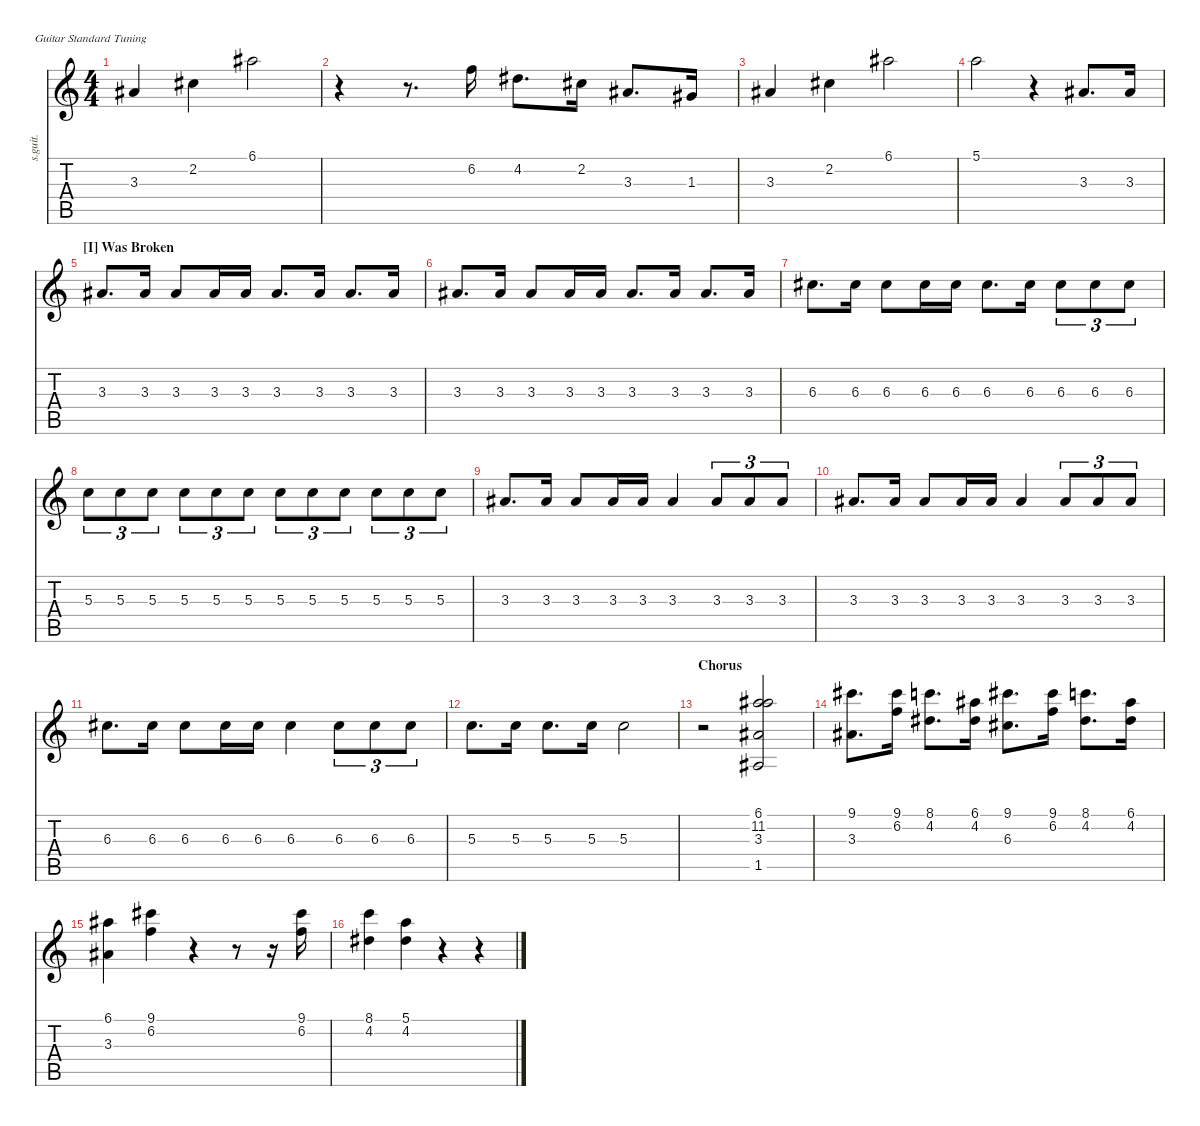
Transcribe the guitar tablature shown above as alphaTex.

\defaultSystemsLayout 4
\hideDynamics
\bracketExtendMode nobrackets
\track ("Dan Reynolds - Vocals" "s.guit.") {instrument lead6voice}
\staff {score tabs}
\tuning (E4 B3 G3 D3 A2 E2)
\displaytranspose 12
\ts (4 4)
\tempo (125 hide)
\clef g2
\ks c
3.3{acc #}.4{lyrics (0 "") lyrics (1 "") lyrics (2 "") lyrics (3 "") lyrics (4 "") dy f} 2.2{acc #}.4{lyrics (0 "") lyrics (1 "") lyrics (2 "") lyrics (3 "") lyrics (4 "")} 6.1{acc #}.2{lyrics (0 "") lyrics (1 "") lyrics (2 "") lyrics (3 "") lyrics (4 "")} |
r.4 r.8{d} 6.2.16{lyrics (0 "") lyrics (1 "") lyrics (2 "") lyrics (3 "") lyrics (4 "")} 4.2{acc #}.8{d lyrics (0 "") lyrics (1 "") lyrics (2 "") lyrics (3 "") lyrics (4 "")} 2.2{acc #}.16{lyrics (0 "") lyrics (1 "") lyrics (2 "") lyrics (3 "") lyrics (4 "")} 3.3{acc #}.8{d lyrics (0 "") lyrics (1 "") lyrics (2 "") lyrics (3 "") lyrics (4 "")} 1.3{acc #}.16{lyrics (0 "") lyrics (1 "") lyrics (2 "") lyrics (3 "") lyrics (4 "")} |
3.3{acc #}.4{lyrics (0 "") lyrics (1 "") lyrics (2 "") lyrics (3 "") lyrics (4 "")} 2.2{acc #}.4{lyrics (0 "") lyrics (1 "") lyrics (2 "") lyrics (3 "") lyrics (4 "")} 6.1{acc #}.2{lyrics (0 "") lyrics (1 "") lyrics (2 "") lyrics (3 "") lyrics (4 "")} |
5.1.2{lyrics (0 "") lyrics (1 "") lyrics (2 "") lyrics (3 "") lyrics (4 "")} r.4 3.3{acc #}.8{d lyrics (0 "") lyrics (1 "") lyrics (2 "") lyrics (3 "") lyrics (4 "")} 3.3{acc #}.16{lyrics (0 "") lyrics (1 "") lyrics (2 "") lyrics (3 "") lyrics (4 "")} |
\section ("I" "Was Broken")
3.3{acc #}.8{d lyrics (0 "") lyrics (1 "") lyrics (2 "") lyrics (3 "") lyrics (4 "")} 3.3{acc #}.16{lyrics (0 "") lyrics (1 "") lyrics (2 "") lyrics (3 "") lyrics (4 "")} 3.3{acc #}.8{lyrics (0 "") lyrics (1 "") lyrics (2 "") lyrics (3 "") lyrics (4 "")} 3.3{acc #}.16{lyrics (0 "") lyrics (1 "") lyrics (2 "") lyrics (3 "") lyrics (4 "")} 3.3{acc #}.16{lyrics (0 "") lyrics (1 "") lyrics (2 "") lyrics (3 "") lyrics (4 "")} 3.3{acc #}.8{d lyrics (0 "") lyrics (1 "") lyrics (2 "") lyrics (3 "") lyrics (4 "")} 3.3{acc #}.16{lyrics (0 "") lyrics (1 "") lyrics (2 "") lyrics (3 "") lyrics (4 "")} 3.3{acc #}.8{d lyrics (0 "") lyrics (1 "") lyrics (2 "") lyrics (3 "") lyrics (4 "")} 3.3{acc #}.16{lyrics (0 "") lyrics (1 "") lyrics (2 "") lyrics (3 "") lyrics (4 "")} |
3.3{acc #}.8{d lyrics (0 "") lyrics (1 "") lyrics (2 "") lyrics (3 "") lyrics (4 "")} 3.3{acc #}.16{lyrics (0 "") lyrics (1 "") lyrics (2 "") lyrics (3 "") lyrics (4 "")} 3.3{acc #}.8{lyrics (0 "") lyrics (1 "") lyrics (2 "") lyrics (3 "") lyrics (4 "")} 3.3{acc #}.16{lyrics (0 "") lyrics (1 "") lyrics (2 "") lyrics (3 "") lyrics (4 "")} 3.3{acc #}.16{lyrics (0 "") lyrics (1 "") lyrics (2 "") lyrics (3 "") lyrics (4 "")} 3.3{acc #}.8{d lyrics (0 "") lyrics (1 "") lyrics (2 "") lyrics (3 "") lyrics (4 "")} 3.3{acc #}.16{lyrics (0 "") lyrics (1 "") lyrics (2 "") lyrics (3 "") lyrics (4 "")} 3.3{acc #}.8{d lyrics (0 "") lyrics (1 "") lyrics (2 "") lyrics (3 "") lyrics (4 "")} 3.3{acc #}.16{lyrics (0 "") lyrics (1 "") lyrics (2 "") lyrics (3 "") lyrics (4 "")} |
6.3{acc #}.8{d lyrics (0 "") lyrics (1 "") lyrics (2 "") lyrics (3 "") lyrics (4 "")} 6.3{acc #}.16{lyrics (0 "") lyrics (1 "") lyrics (2 "") lyrics (3 "") lyrics (4 "")} 6.3{acc #}.8{lyrics (0 "") lyrics (1 "") lyrics (2 "") lyrics (3 "") lyrics (4 "")} 6.3{acc #}.16{lyrics (0 "") lyrics (1 "") lyrics (2 "") lyrics (3 "") lyrics (4 "")} 6.3{acc #}.16{lyrics (0 "") lyrics (1 "") lyrics (2 "") lyrics (3 "") lyrics (4 "")} 6.3{acc #}.8{d lyrics (0 "") lyrics (1 "") lyrics (2 "") lyrics (3 "") lyrics (4 "")} 6.3{acc #}.16{lyrics (0 "") lyrics (1 "") lyrics (2 "") lyrics (3 "") lyrics (4 "")} 6.3{acc #}.8{tu (3 2) lyrics (0 "") lyrics (1 "") lyrics (2 "") lyrics (3 "") lyrics (4 "")} 6.3{acc #}.8{tu (3 2) lyrics (0 "") lyrics (1 "") lyrics (2 "") lyrics (3 "") lyrics (4 "")} 6.3{acc #}.8{tu (3 2) lyrics (0 "") lyrics (1 "") lyrics (2 "") lyrics (3 "") lyrics (4 "")} |
5.3.8{tu (3 2) lyrics (0 "") lyrics (1 "") lyrics (2 "") lyrics (3 "") lyrics (4 "")} 5.3.8{tu (3 2) lyrics (0 "") lyrics (1 "") lyrics (2 "") lyrics (3 "") lyrics (4 "")} 5.3.8{tu (3 2) lyrics (0 "") lyrics (1 "") lyrics (2 "") lyrics (3 "") lyrics (4 "")} 5.3.8{tu (3 2) lyrics (0 "") lyrics (1 "") lyrics (2 "") lyrics (3 "") lyrics (4 "")} 5.3.8{tu (3 2) lyrics (0 "") lyrics (1 "") lyrics (2 "") lyrics (3 "") lyrics (4 "")} 5.3.8{tu (3 2) lyrics (0 "") lyrics (1 "") lyrics (2 "") lyrics (3 "") lyrics (4 "")} 5.3.8{tu (3 2) lyrics (0 "") lyrics (1 "") lyrics (2 "") lyrics (3 "") lyrics (4 "")} 5.3.8{tu (3 2) lyrics (0 "") lyrics (1 "") lyrics (2 "") lyrics (3 "") lyrics (4 "")} 5.3.8{tu (3 2) lyrics (0 "") lyrics (1 "") lyrics (2 "") lyrics (3 "") lyrics (4 "")} 5.3.8{tu (3 2) lyrics (0 "") lyrics (1 "") lyrics (2 "") lyrics (3 "") lyrics (4 "")} 5.3.8{tu (3 2) lyrics (0 "") lyrics (1 "") lyrics (2 "") lyrics (3 "") lyrics (4 "")} 5.3.8{tu (3 2) lyrics (0 "") lyrics (1 "") lyrics (2 "") lyrics (3 "") lyrics (4 "")} |
3.3{acc #}.8{d lyrics (0 "") lyrics (1 "") lyrics (2 "") lyrics (3 "") lyrics (4 "")} 3.3{acc #}.16{lyrics (0 "") lyrics (1 "") lyrics (2 "") lyrics (3 "") lyrics (4 "")} 3.3{acc #}.8{lyrics (0 "") lyrics (1 "") lyrics (2 "") lyrics (3 "") lyrics (4 "")} 3.3{acc #}.16{lyrics (0 "") lyrics (1 "") lyrics (2 "") lyrics (3 "") lyrics (4 "")} 3.3{acc #}.16{lyrics (0 "") lyrics (1 "") lyrics (2 "") lyrics (3 "") lyrics (4 "")} 3.3{acc #}.4{lyrics (0 "") lyrics (1 "") lyrics (2 "") lyrics (3 "") lyrics (4 "")} 3.3{acc #}.8{tu (3 2) lyrics (0 "") lyrics (1 "") lyrics (2 "") lyrics (3 "") lyrics (4 "")} 3.3{acc #}.8{tu (3 2) lyrics (0 "") lyrics (1 "") lyrics (2 "") lyrics (3 "") lyrics (4 "")} 3.3{acc #}.8{tu (3 2) lyrics (0 "") lyrics (1 "") lyrics (2 "") lyrics (3 "") lyrics (4 "")} |
3.3{acc #}.8{d lyrics (0 "") lyrics (1 "") lyrics (2 "") lyrics (3 "") lyrics (4 "")} 3.3{acc #}.16{lyrics (0 "") lyrics (1 "") lyrics (2 "") lyrics (3 "") lyrics (4 "")} 3.3{acc #}.8{lyrics (0 "") lyrics (1 "") lyrics (2 "") lyrics (3 "") lyrics (4 "")} 3.3{acc #}.16{lyrics (0 "") lyrics (1 "") lyrics (2 "") lyrics (3 "") lyrics (4 "")} 3.3{acc #}.16{lyrics (0 "") lyrics (1 "") lyrics (2 "") lyrics (3 "") lyrics (4 "")} 3.3{acc #}.4{lyrics (0 "") lyrics (1 "") lyrics (2 "") lyrics (3 "") lyrics (4 "")} 3.3{acc #}.8{tu (3 2) lyrics (0 "") lyrics (1 "") lyrics (2 "") lyrics (3 "") lyrics (4 "")} 3.3{acc #}.8{tu (3 2) lyrics (0 "") lyrics (1 "") lyrics (2 "") lyrics (3 "") lyrics (4 "")} 3.3{acc #}.8{tu (3 2) lyrics (0 "") lyrics (1 "") lyrics (2 "") lyrics (3 "") lyrics (4 "")} |
6.3{acc #}.8{d lyrics (0 "") lyrics (1 "") lyrics (2 "") lyrics (3 "") lyrics (4 "")} 6.3{acc #}.16{lyrics (0 "") lyrics (1 "") lyrics (2 "") lyrics (3 "") lyrics (4 "")} 6.3{acc #}.8{lyrics (0 "") lyrics (1 "") lyrics (2 "") lyrics (3 "") lyrics (4 "")} 6.3{acc #}.16{lyrics (0 "") lyrics (1 "") lyrics (2 "") lyrics (3 "") lyrics (4 "")} 6.3{acc #}.16{lyrics (0 "") lyrics (1 "") lyrics (2 "") lyrics (3 "") lyrics (4 "")} 6.3{acc #}.4{lyrics (0 "") lyrics (1 "") lyrics (2 "") lyrics (3 "") lyrics (4 "")} 6.3{acc #}.8{tu (3 2) lyrics (0 "") lyrics (1 "") lyrics (2 "") lyrics (3 "") lyrics (4 "")} 6.3{acc #}.8{tu (3 2) lyrics (0 "") lyrics (1 "") lyrics (2 "") lyrics (3 "") lyrics (4 "")} 6.3{acc #}.8{tu (3 2) lyrics (0 "") lyrics (1 "") lyrics (2 "") lyrics (3 "") lyrics (4 "")} |
5.3.8{d lyrics (0 "") lyrics (1 "") lyrics (2 "") lyrics (3 "") lyrics (4 "")} 5.3.16{lyrics (0 "") lyrics (1 "") lyrics (2 "") lyrics (3 "") lyrics (4 "")} 5.3.8{d lyrics (0 "") lyrics (1 "") lyrics (2 "") lyrics (3 "") lyrics (4 "")} 5.3.16{lyrics (0 "") lyrics (1 "") lyrics (2 "") lyrics (3 "") lyrics (4 "")} 5.3.2{lyrics (0 "") lyrics (1 "") lyrics (2 "") lyrics (3 "") lyrics (4 "")} |
\section ("" "Chorus")
r.2 (6.1{acc #} 11.2{acc #} 3.3{acc #} 1.5{acc #}).2{lyrics (0 "") lyrics (1 "") lyrics (2 "") lyrics (3 "") lyrics (4 "") dy fff} |
(9.1{acc #} 3.3{acc #}).8{d lyrics (0 "") lyrics (1 "") lyrics (2 "") lyrics (3 "") lyrics (4 "") dy f} (9.1{acc #} 6.2).16{lyrics (0 "") lyrics (1 "") lyrics (2 "") lyrics (3 "") lyrics (4 "")} (8.1 4.2{acc #}).8{d lyrics (0 "") lyrics (1 "") lyrics (2 "") lyrics (3 "") lyrics (4 "")} (6.1{acc #} 4.2{acc #}).16{lyrics (0 "") lyrics (1 "") lyrics (2 "") lyrics (3 "") lyrics (4 "")} (9.1{acc #} 6.3{acc #}).8{d lyrics (0 "") lyrics (1 "") lyrics (2 "") lyrics (3 "") lyrics (4 "")} (9.1{acc #} 6.2).16{lyrics (0 "") lyrics (1 "") lyrics (2 "") lyrics (3 "") lyrics (4 "")} (8.1 4.2{acc #}).8{d lyrics (0 "") lyrics (1 "") lyrics (2 "") lyrics (3 "") lyrics (4 "")} (6.1{acc #} 4.2{acc #}).16{lyrics (0 "") lyrics (1 "") lyrics (2 "") lyrics (3 "") lyrics (4 "")} |
(6.1{acc #} 3.3{acc #}).4{lyrics (0 "") lyrics (1 "") lyrics (2 "") lyrics (3 "") lyrics (4 "")} (9.1{acc #} 6.2).4{lyrics (0 "") lyrics (1 "") lyrics (2 "") lyrics (3 "") lyrics (4 "")} r.4 r.8 r.16 (9.1{acc #} 6.2).16{lyrics (0 "") lyrics (1 "") lyrics (2 "") lyrics (3 "") lyrics (4 "")} |
(8.1 4.2{acc #}).4{lyrics (0 "") lyrics (1 "") lyrics (2 "") lyrics (3 "") lyrics (4 "")} (5.1 4.2{acc #}).4{lyrics (0 "") lyrics (1 "") lyrics (2 "") lyrics (3 "") lyrics (4 "")} r.4 r.4
